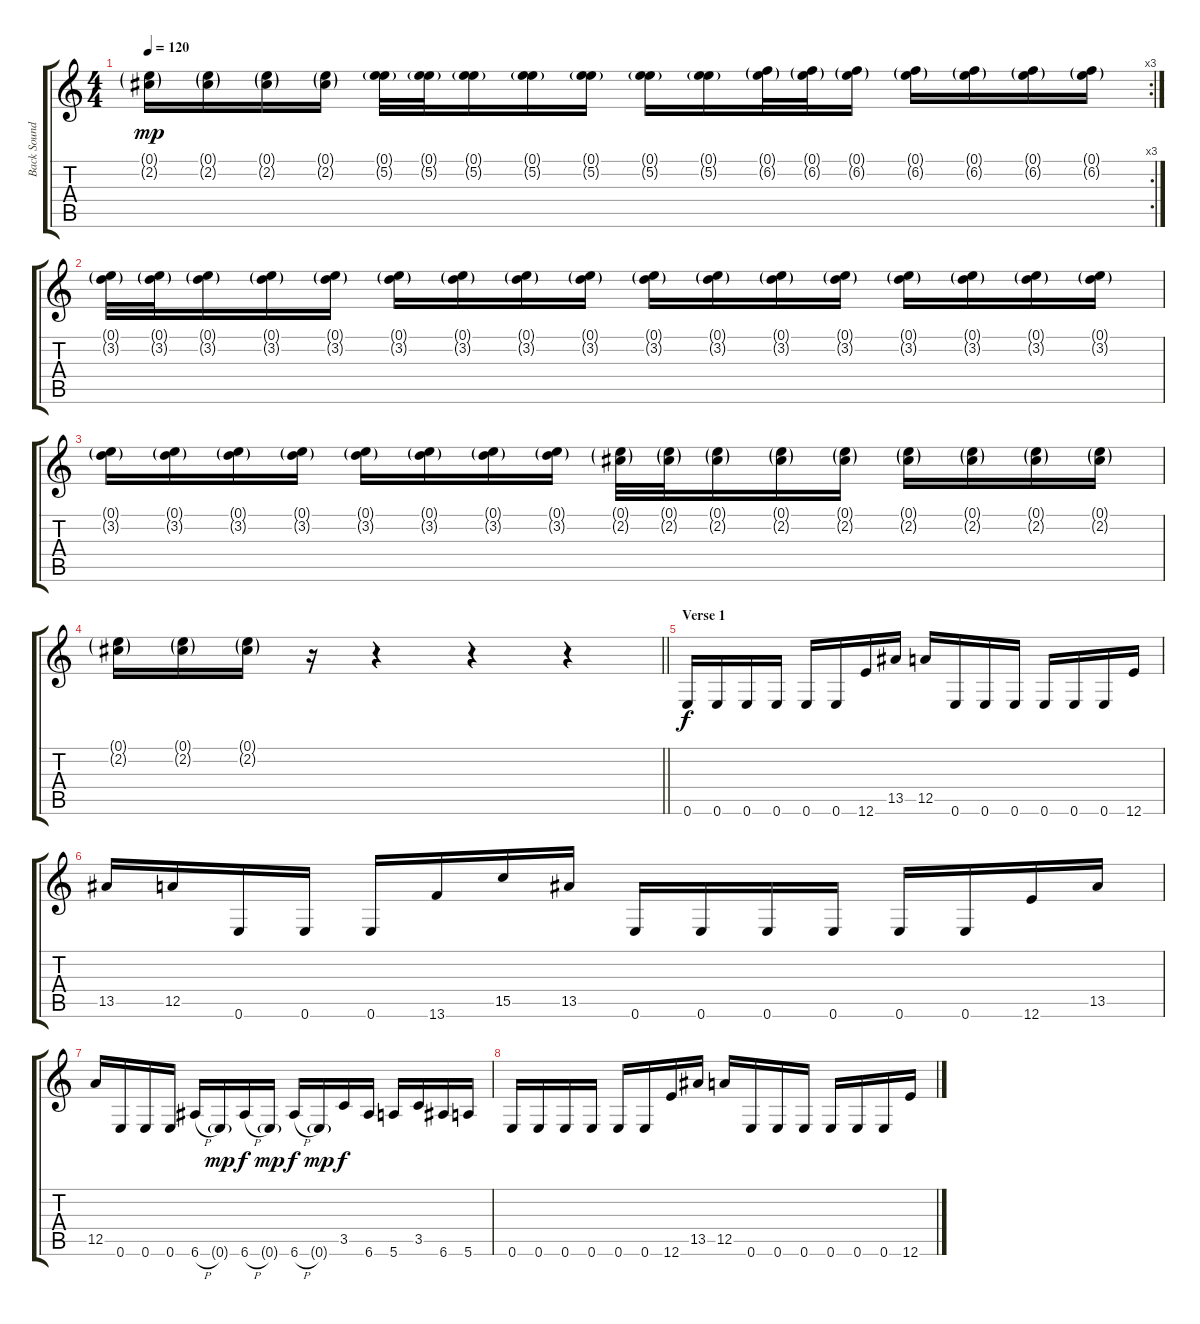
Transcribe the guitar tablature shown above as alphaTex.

\track ("Back Sound Guitar/Keys(OUTRO)" "Back Sound") {instrument overdrivenguitar}
\staff {score tabs}
\tuning (E4 B3 G3 D3 A2 E2) {hide}
\rc 3
\ts (4 4)
\tempo 120
\clef g2
\ks c
(0.1{g} 2.2{g}).16{dy mp} (0.1{g} 2.2{g}).16 (0.1{g} 2.2{g}).16 (0.1{g} 2.2{g}).16 (0.1{g} 5.2{g}).32 (0.1{g} 5.2{g}).32 (0.1{g} 5.2{g}).16 (0.1{g} 5.2{g}).16 (0.1{g} 5.2{g}).16 (0.1{g} 5.2{g}).16 (0.1{g} 5.2{g}).16 (0.1{g} 6.2{g}).32 (0.1{g} 6.2{g}).32 (0.1{g} 6.2{g}).16 (0.1{g} 6.2{g}).16 (0.1{g} 6.2{g}).16 (0.1{g} 6.2{g}).16 (0.1{g} 6.2{g}).16 |
(0.1{g} 3.2{g}).32 (0.1{g} 3.2{g}).32 (0.1{g} 3.2{g}).16 (0.1{g} 3.2{g}).16 (0.1{g} 3.2{g}).16 (0.1{g} 3.2{g}).16 (0.1{g} 3.2{g}).16 (0.1{g} 3.2{g}).16 (0.1{g} 3.2{g}).16 (0.1{g} 3.2{g}).16 (0.1{g} 3.2{g}).16 (0.1{g} 3.2{g}).16 (0.1{g} 3.2{g}).16 (0.1{g} 3.2{g}).16 (0.1{g} 3.2{g}).16 (0.1{g} 3.2{g}).16 (0.1{g} 3.2{g}).16 |
(0.1{g} 3.2{g}).16 (0.1{g} 3.2{g}).16 (0.1{g} 3.2{g}).16 (0.1{g} 3.2{g}).16 (0.1{g} 3.2{g}).16 (0.1{g} 3.2{g}).16 (0.1{g} 3.2{g}).16 (0.1{g} 3.2{g}).16 (0.1{g} 2.2{g}).32 (0.1{g} 2.2{g}).32 (0.1{g} 2.2{g}).16 (0.1{g} 2.2{g}).16 (0.1{g} 2.2{g}).16 (0.1{g} 2.2{g}).16 (0.1{g} 2.2{g}).16 (0.1{g} 2.2{g}).16 (0.1{g} 2.2{g}).16 |
\barLineRight lightlight
(0.1{g} 2.2{g}).16 (0.1{g} 2.2{g}).16 (0.1{g} 2.2{g}).16 r.16 r.4 r.4 r.4 |
\section ("" "Verse 1")
0.6.16{dy f} 0.6.16 0.6.16 0.6.16 0.6.16 0.6.16 12.6.16 13.5.16 12.5.16 0.6.16 0.6.16 0.6.16 0.6.16 0.6.16 0.6.16 12.6.16 |
13.5.16 12.5.16 0.6.16 0.6.16 0.6.16 13.6.16 15.5.16 13.5.16 0.6.16 0.6.16 0.6.16 0.6.16 0.6.16 0.6.16 12.6.16 13.5.16 |
12.5.16 0.6.16 0.6.16 0.6.16 6.6{h}.16 0.6{g}.16{dy mp} 6.6{h}.16{dy f} 0.6{g}.16{dy mp} 6.6{h}.16{dy f} 0.6{g}.16{dy mp} 3.5.16{dy f} 6.6.16 5.6.16 3.5.16 6.6.16 5.6.16 |
0.6.16 0.6.16 0.6.16 0.6.16 0.6.16 0.6.16 12.6.16 13.5.16 12.5.16 0.6.16 0.6.16 0.6.16 0.6.16 0.6.16 0.6.16 12.6.16
